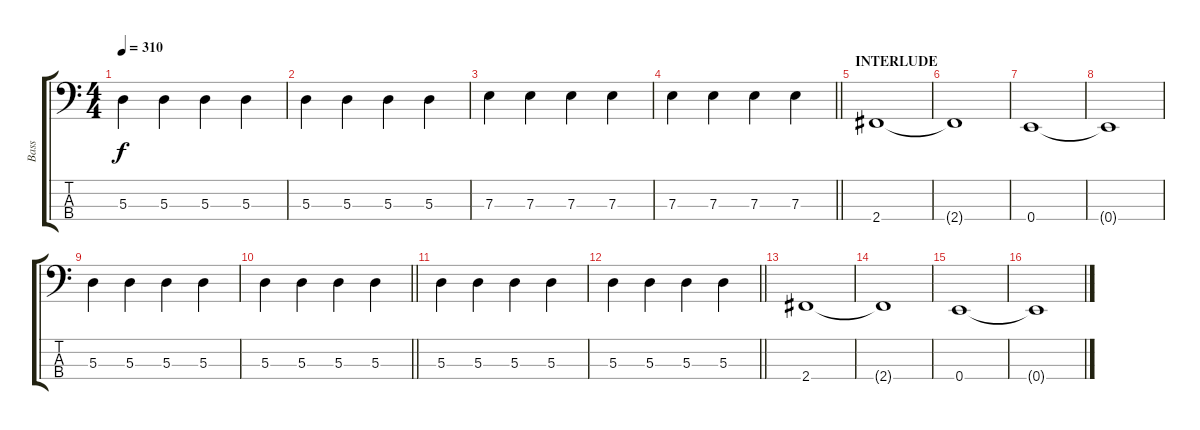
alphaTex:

\track ("Bass" "Bass") {instrument electricbassfinger}
\staff {score tabs}
\tuning (G2 D2 A1 E1) {hide}
\ts (4 4)
\tempo 310
\clef f4
\ks c
5.3.4{dy f} 5.3.4 5.3.4 5.3.4 |
5.3.4 5.3.4 5.3.4 5.3.4 |
7.3.4 7.3.4 7.3.4 7.3.4 |
\barLineRight lightlight
7.3.4 7.3.4 7.3.4 7.3.4 |
\section ("" "INTERLUDE")
2.4.1 |
2.4{t}.1 |
0.4.1 |
0.4{t}.1 |
5.3.4 5.3.4 5.3.4 5.3.4 |
\barLineRight lightlight
5.3.4 5.3.4 5.3.4 5.3.4 |
\section ("" "")
5.3.4 5.3.4 5.3.4 5.3.4 |
\barLineRight lightlight
5.3.4 5.3.4 5.3.4 5.3.4 |
2.4.1 |
2.4{t}.1 |
0.4.1 |
0.4{t}.1
